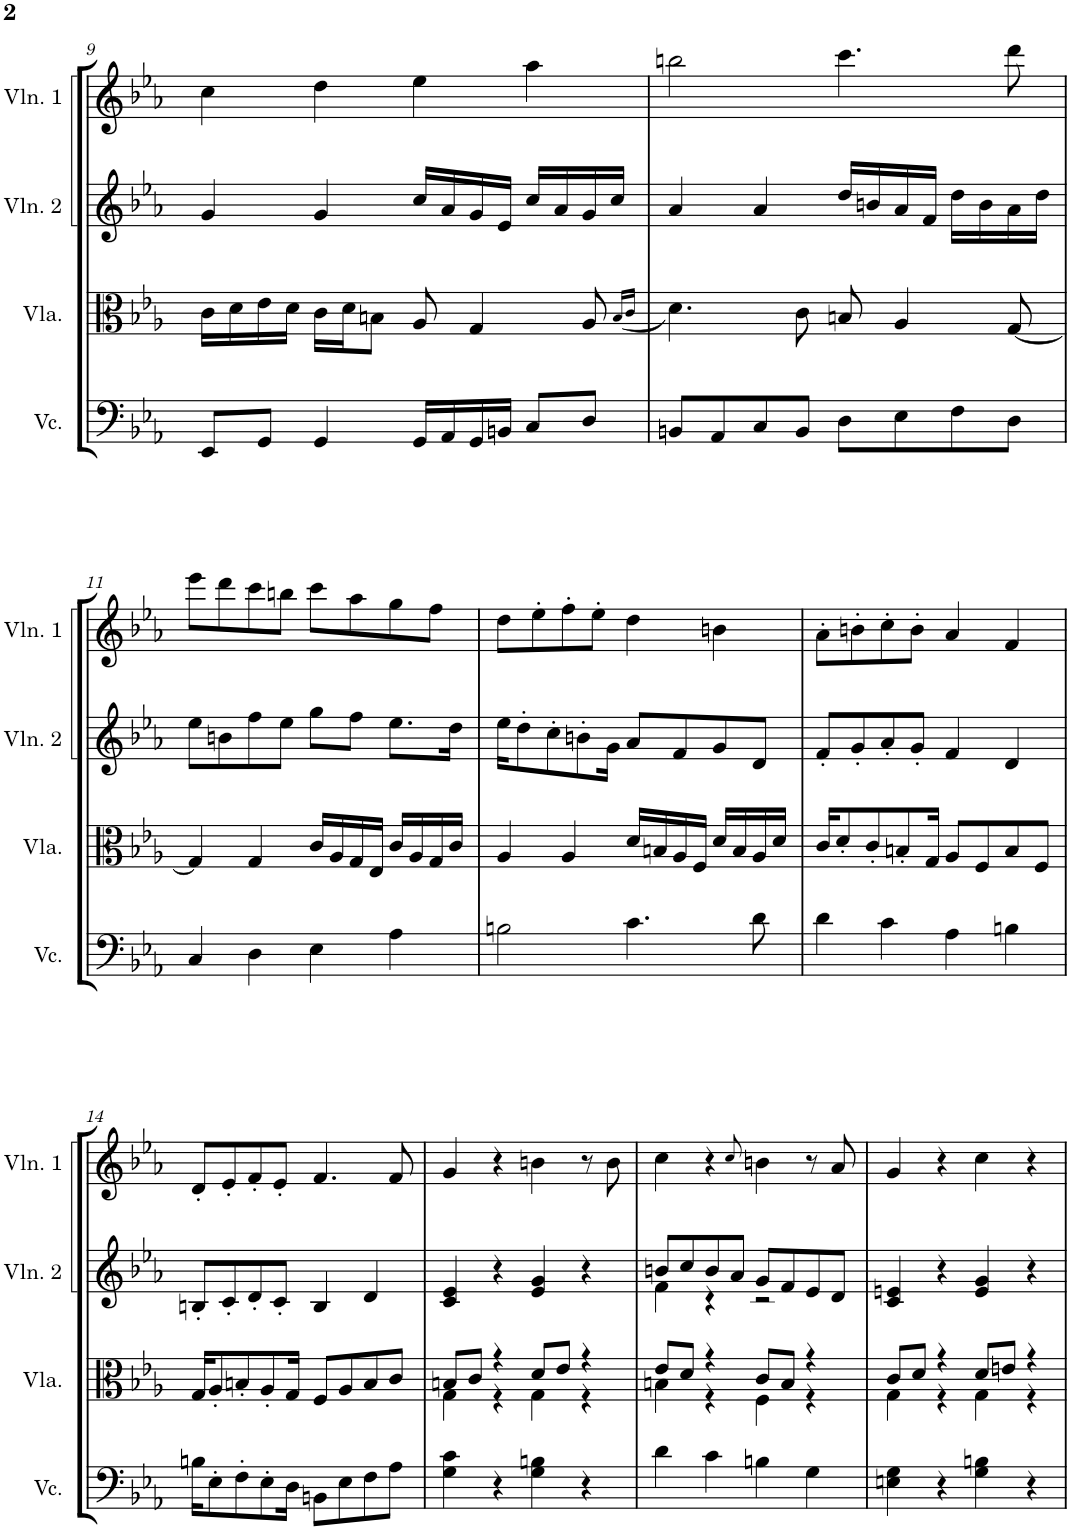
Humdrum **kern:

**kern	**kern	**kern	**kern
*part4	*part3	*part2	*part1
*staff4	*staff3	*staff2	*staff1
*I"Violoncello	*I"Viola	*I"Violin 2	*I"Violin 1
*I'Vc.	*I'Vla.	*I'Vln. 2	*I'Vln. 1
!!LO:PB:g=z
*clefF4	*clefC3	*clefG2	*clefG2
*k[b-e-a-]	*k[b-e-a-]	*k[b-e-a-]	*k[b-e-a-]
*M4/4	*M4/4	*M4/4	*M4/4
=9	=9	=9	=9
8EE-/L	16c\LL	4g/	4cc\
.	16d\	.	.
8GG/J	16e-\	.	.
.	16d\JJ	.	.
4GG/	16c\LL	4g/	4dd\
.	16d\J	.	.
.	8Bn\J	.	.
16GG/LL	8A-/	16cc/LL	4ee-\
16AA-/	.	16a-/	.
16GG/	4G/	16g/	.
16BBn/JJ	.	16e-/JJ	.
8C/L	.	16cc/LL	4aa-\
.	.	16a-/	.
8D/J	8A-/	16g/	.
.	.	16cc/JJ	.
.	16qB/LL	.	.
.	(16qc/JJ	.	.
=10	=10	=10	=10
8BBn/L	4.d\)	4a-/	2bbn\
8AA-/	.	.	.
8C/	.	4a-/	.
8BB/J	8c\	.	.
8D\L	8Bn/	16dd/LL	4.ccc\
.	.	16bn/	.
8E-\	4A-/	16a-/	.
.	.	16f/JJ	.
8F\	.	16dd\LL	.
.	.	16b\	.
8D\J	[8G/	16a-\	8ddd\
.	.	16dd\JJ	.
!!LO:LB:g=z
=11	=11	=11	=11
4C/	4G/]	8ee-\L	8eee-\L
.	.	8bn\	8ddd\
4D\	4G/	8ff\	8ccc\
.	.	8ee-\J	8bbn\J
4E-\	16c/LL	8gg\L	8ccc\L
.	16A-/	.	.
.	16G/	8ff\J	8aa-\
.	16E-/JJ	.	.
4A-\	16c/LL	8.ee-\L	8gg\
.	16A-/	.	.
.	16G/	.	8ff\J
.	16c/JJ	16dd\Jk	.
=12	=12	=12	=12
2Bn\	4A-/	16ee-\KL	8dd\L
.	.	8dd'\	.
.	.	.	8ee-'\
.	.	8cc'\	.
.	4A-/	.	8ff'\
.	.	8bn'\	.
.	.	.	8ee-'\J
.	.	16g\Jk	.
4.c\	16d/LL	8a-/L	4dd\
.	16Bn/	.	.
.	16A-/	8f/	.
.	16F/JJ	.	.
.	16d/LL	8g/	4bn\
.	16B/	.	.
8d\	16A-/	8d/J	.
.	16d/JJ	.	.
=13	=13	=13	=13
4d\	16c/KL	8f'/L	8a-'\L
.	8d'/	.	.
.	.	8g'/	8bn'\
.	8c'/	.	.
4c\	.	8a-'/	8cc'\
.	8Bn'/	.	.
.	.	8g'/J	8b'\J
.	16G/Jk	.	.
4A-\	8A-/L	4f/	4a-/
.	8F/	.	.
4Bn\	8B/	4d/	4f/
.	8F/J	.	.
!!LO:LB:g=z
=14	=14	=14	=14
16Bn\KL	16G/KL	8Bn'/L	8d'/L
8E-'\	8A-'/	.	.
.	.	8c'/	8e-'/
8F'\	8Bn'/	.	.
.	.	8d'/	8f'/
8E-'\	8A-'/	.	.
.	.	8c'/J	8e-'/J
16D\Jk	16G/Jk	.	.
8BBn\L	8F/L	4B/	4.f/
8E-\	8A-/	.	.
8F\	8B/	4d/	.
8A-\J	8c/J	.	8f/
=15	=15	=15	=15
*	*^	*	*
4G\ 4c\	8Bn/L	4G\	4c/ 4e-/	4g/
.	8c/J	.	.	.
4r	4r	4r	4r	4r
4G\ 4Bn\	8d/L	4G\	4e-/ 4g/	4bn\
.	8e-/J	.	.	.
4r	4r	4r	4r	8r
.	.	.	.	8b\
=16	=16	=16	=16	=16
*	*	*	*^	*
4d\	8e-/L	4Bn\	8bn/L	4f\	4cc\
.	8d/J	.	8cc/	.	.
4c\	4r	4r	8b/	4r	4r
.	.	.	8a-/J	.	.
.	.	.	.	.	8qcc/
4Bn\	8c/L	4F\	8g/L	2r	4bn\
.	8B/J	.	8f/	.	.
4G\	4r	4r	8e-/	.	8r
.	.	.	8d/J	.	8a-/
*	*	*	*v	*v	*
=17	=17	=17	=17	=17
4En\ 4G\	8c/L	4G\	4c/ 4en/	4g/
.	8d/J	.	.	.
4r	4r	4r	4r	4r
4G\ 4Bn\	8d/L	4G\	4e/ 4g/	4cc\
.	8en/J	.	.	.
4r	4r	4r	4r	4r
*	*v	*v	*	*
=	=	=	=
*-	*-	*-	*-
